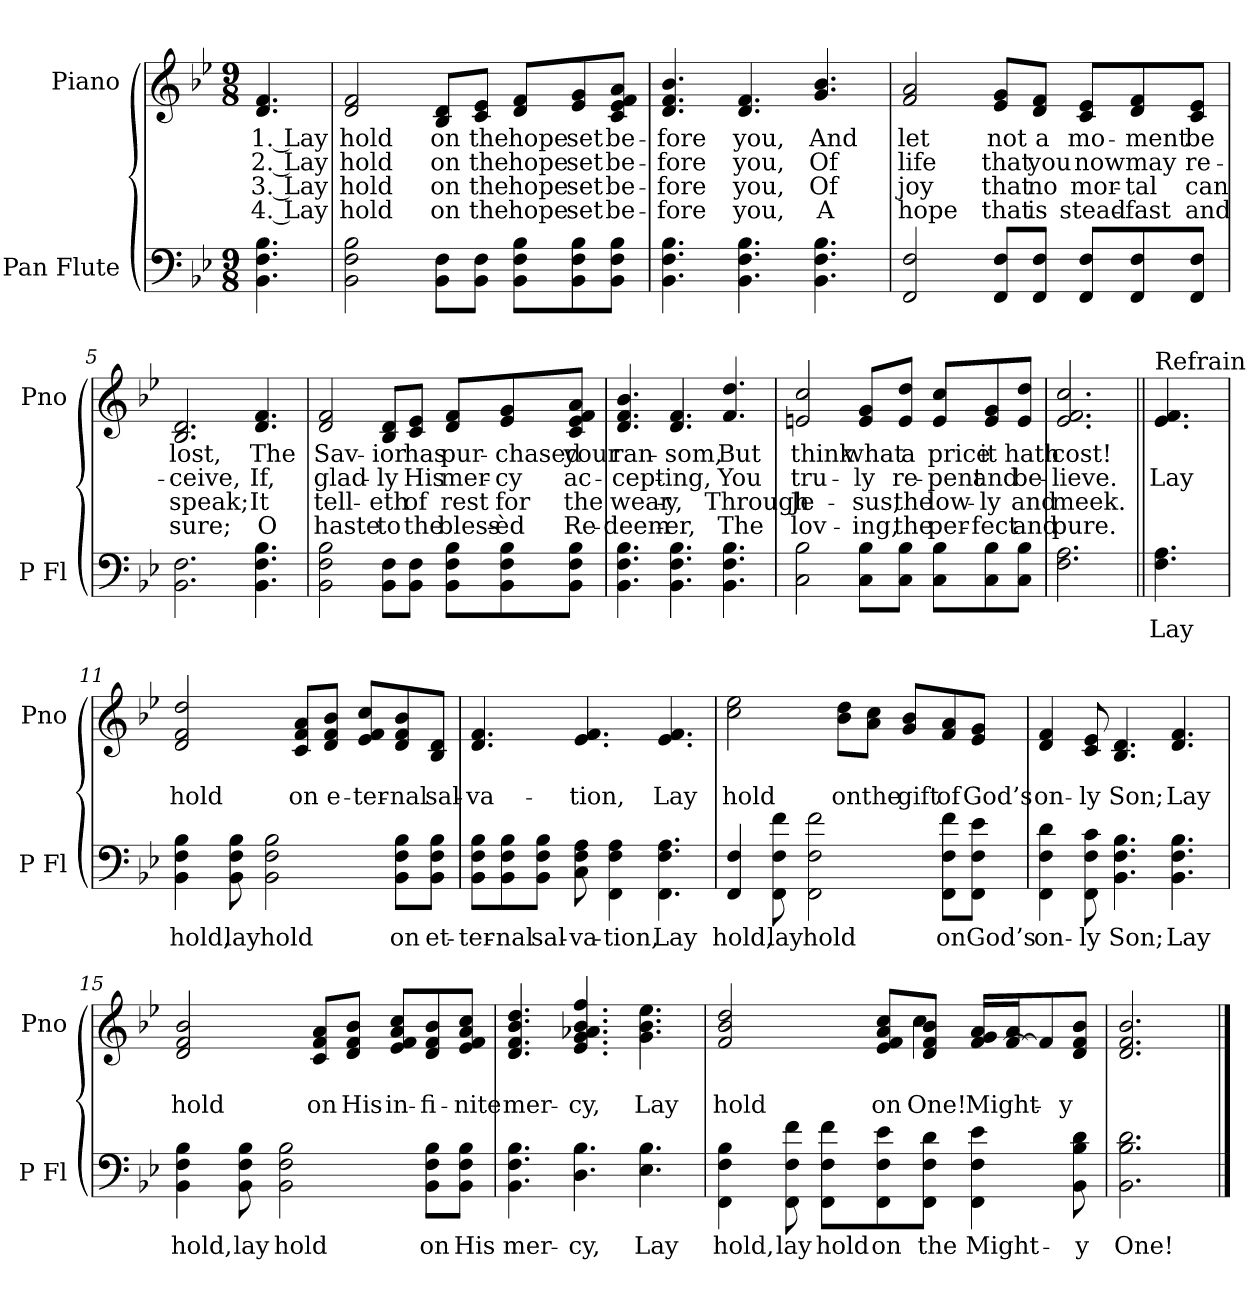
**kern	**text	**kern	**text	**text	**text	**text
*part2	*part2	*part1	*part1	*part1	*part1	*part1
*staff2	*staff2	*staff1	*staff1	*staff1	*staff1	*staff1
*I"Pan Flute	*	*I"Piano	*	*	*	*
*I'P Fl	*	*I'Pno	*	*	*	*
*clefF4	*	*clefG2	*	*	*	*
*k[b-e-]	*	*k[b-e-]	*	*	*	*
*B-:	*	*B-:	*	*	*	*
*M9/8	*	*M9/8	*	*	*	*
=1	=1	=1	=1	=1	=1	=1
4.BB- 4.F 4.B-	.	4.d 4.f	1. Lay	2. Lay	3. Lay	4. Lay
=2	=2	=2	=2	=2	=2	=2
2BB- 2F 2B-	.	2d 2f	hold	hold	hold	hold
8BB-\ 8F\L	.	8B-/ 8d/L	on	on	on	on
8BB-\ 8F\J	.	8c/ 8e-/J	the	the	the	the
8BB-\ 8F\ 8B-\L	.	8d/ 8f/L	hope	hope	hope	hope
8BB-\ 8F\ 8B-\	.	8e-/ 8g/	set	set	set	set
8BB-\ 8F\ 8B-\J	.	8c/ 8e-/ 8f/ 8a/J	be-	be-	be-	be-
=3	=3	=3	=3	=3	=3	=3
4.BB- 4.F 4.B-	.	4.d 4.f 4.b-	-fore	-fore	-fore	-fore
4.BB- 4.F 4.B-	.	4.d 4.f	you,	you,	you,	you,
4.BB- 4.F 4.B-	.	4.g 4.b-	And	Of	Of	A
=4	=4	=4	=4	=4	=4	=4
2FF 2F	.	2f 2a	let	life	joy	hope
8FF/ 8F/L	.	8e-/ 8g/L	not	that	that	that
8FF/ 8F/J	.	8d/ 8f/J	a	you	no	is
8FF/ 8F/L	.	8c/ 8e-/L	mo-	now	mor-	stead-
8FF/ 8F/	.	8d/ 8f/	-ment	may	-tal	-fast
8FF/ 8F/J	.	8c/ 8e-/J	be	re-	can	and
=5	=5	=5	=5	=5	=5	=5
2.BB- 2.F	.	2.B- 2.d	lost,	-ceive,	speak;	sure;
4.BB- 4.F 4.B-	.	4.d 4.f	The	If,	It	O
=6	=6	=6	=6	=6	=6	=6
2BB- 2F 2B-	.	2d 2f	Sav-	glad-	tell-	haste
8BB-\ 8F\L	.	8B-/ 8d/L	-ior	-ly	-eth	to
8BB-\ 8F\J	.	8c/ 8e-/J	has	His	of	the
8BB-\ 8F\ 8B-\L	.	8d/ 8f/L	pur-	mer-	rest	bless-
8BB-\ 8F\ 8B-\	.	8e-/ 8g/	-chased	-cy	for	-èd
8BB-\ 8F\ 8B-\J	.	8c/ 8e-/ 8f/ 8a/J	your	ac-	the	Re-
=7	=7	=7	=7	=7	=7	=7
4.BB- 4.F 4.B-	.	4.d 4.f 4.b-	ran-	-cept-	wear-	-deem-
4.BB- 4.F 4.B-	.	4.d 4.f	-som,	-ing,	-y,	-er,
4.BB- 4.F 4.B-	.	4.f 4.dd	But	You	Through	The
=8	=8	=8	=8	=8	=8	=8
2C 2B-	.	2en 2cc	think	tru-	Je-	lov-
8C\ 8B-\L	.	8e/ 8g/L	what	-ly	-sus,	-ing,
8C\ 8B-\J	.	8e/ 8dd/J	a	re-	the	the
8C\ 8B-\L	.	8e/ 8cc/L	price	-pent	low-	per-
8C\ 8B-\	.	8e/ 8g/	it	and	-ly	-fect
8C\ 8B-\J	.	8e/ 8dd/J	hath	be-	and	and
=9	=9	=9	=9	=9	=9	=9
2.F 2.A	.	2.e- 2.f 2.cc	cost!	-lieve.	meek.	pure.
=10||	=10||	=10||	=10||	=10||	=10||	=10||
!	!	!LO:TX:t=Refrain	!	!	!	!
4.F 4.A	Lay	4.e- 4.f	.	Lay	.	.
=11	=11	=11	=11	=11	=11	=11
4BB- 4F 4B-	hold,	2d 2f 2dd	.	hold	.	.
8BB-\ 8F\ 8B-\	lay	.	.	.	.	.
2BB- 2F 2B-	hold	.	.	.	.	.
.	.	8c/ 8f/ 8a/L	.	on	.	.
.	.	8d/ 8f/ 8b-/J	.	e-	.	.
.	.	8e-/ 8f/ 8cc/L	.	-ter-	.	.
8BB-\ 8F\ 8B-\L	on	8d/ 8f/ 8b-/	.	-nal	.	.
8BB-\ 8F\ 8B-\J	et-	8B-/ 8d/J	.	sal-	.	.
=12	=12	=12	=12	=12	=12	=12
8BB-\ 8F\ 8B-\L	-ter-	4.d 4.f	.	-va-	.	.
8BB-\ 8F\ 8B-\	-nal	.	.	.	.	.
8BB-\ 8F\ 8B-\J	sal-	.	.	.	.	.
8C 8F 8A	-va-	4.e- 4.f	.	-tion,	.	.
4FF\ 4F\ 4A\	-tion,	.	.	.	.	.
4.FF\ 4.F\ 4.A\	Lay	4.e- 4.f	.	Lay	.	.
=13	=13	=13	=13	=13	=13	=13
4FF 4F	hold,	2cc 2ee-	.	hold	.	.
8FF 8F 8f	lay	.	.	.	.	.
2FF 2F 2f	hold	.	.	.	.	.
.	.	8b-\ 8dd\L	.	on	.	.
.	.	8a\ 8cc\J	.	the	.	.
.	.	8g/ 8b-/L	.	gift	.	.
8FF\ 8F\ 8f\L	on	8f/ 8a/	.	of	.	.
8FF\ 8F\ 8e-\J	God’s	8e-/ 8g/J	.	God’s	.	.
=14	=14	=14	=14	=14	=14	=14
4FF 4F 4d	on-	4d 4f	.	on-	.	.
8FF 8F 8c	-ly	8c 8e-	.	-ly	.	.
4.BB- 4.F 4.B-	Son;	4.B- 4.d	.	Son;	.	.
4.BB- 4.F 4.B-	Lay	4.d 4.f	.	Lay	.	.
=15	=15	=15	=15	=15	=15	=15
4BB- 4F 4B-	hold,	2d 2f 2b-	.	hold	.	.
8BB- 8F 8B-	lay	.	.	.	.	.
2BB- 2F 2B-	hold	.	.	.	.	.
.	.	8c/ 8f/ 8a/L	.	on	.	.
.	.	8d/ 8f/ 8b-/J	.	His	.	.
.	.	8e-/ 8f/ 8a/ 8cc/L	.	in-	.	.
8BB-\ 8F\ 8B-\L	on	8d/ 8f/ 8b-/	.	-fi-	.	.
8BB-\ 8F\ 8B-\J	His	8e-/ 8f/ 8a/ 8cc/J	.	-nite	.	.
=16	=16	=16	=16	=16	=16	=16
4.BB- 4.F 4.B-	mer-	4.d 4.f 4.b- 4.dd	.	mer-	.	.
4.D 4.B-	-cy,	4.e- 4.g 4.a-X 4.b- 4.ff	.	-cy,	.	.
4.E- 4.B-	Lay	4.g 4.b- 4.ee-	.	Lay	.	.
=17	=17	=17	=17	=17	=17	=17
*	*	*^	*	*	*	*
4FF 4F 4B-	hold,	2f 2b- 2dd	8ryy	.	hold	.	.
*	*	*v	*v	*	*	*	*
8FF 8F 8f	lay	.	.	.	.	.
8FF\ 8F\ 8f\L	hold	.	.	.	.	.
8FF\ 8F\ 8e-\	on	8e-/ 8f/ 8a/ 8cc/L	.	on	.	.
*	*	*^	*	*	*	*
8FF\ 8F\ 8d\J	the	8d/ 8f/ 8b-/J	4cc	.	One!	.	.
4FF 4F 4e-	Might-	[16f/ 16g/ 16a/LL	.	.	Might-	.	.
.	.	16f_/ 16a/J	.	.	.	.	.
.	.	8f/]	4ryy	.	.	.	.
8BB- 8B- 8d	-y	8d/ 8f/ 8b-/J	.	.	-y	.	.
*	*	*v	*v	*	*	*	*
=18	=18	=18	=18	=18	=18	=18
2.BB- 2.B- 2.d	One!	2.d 2.f 2.b-	.	.	.	.
==	==	==	==	==	==	==
*-	*-	*-	*-	*-	*-	*-
